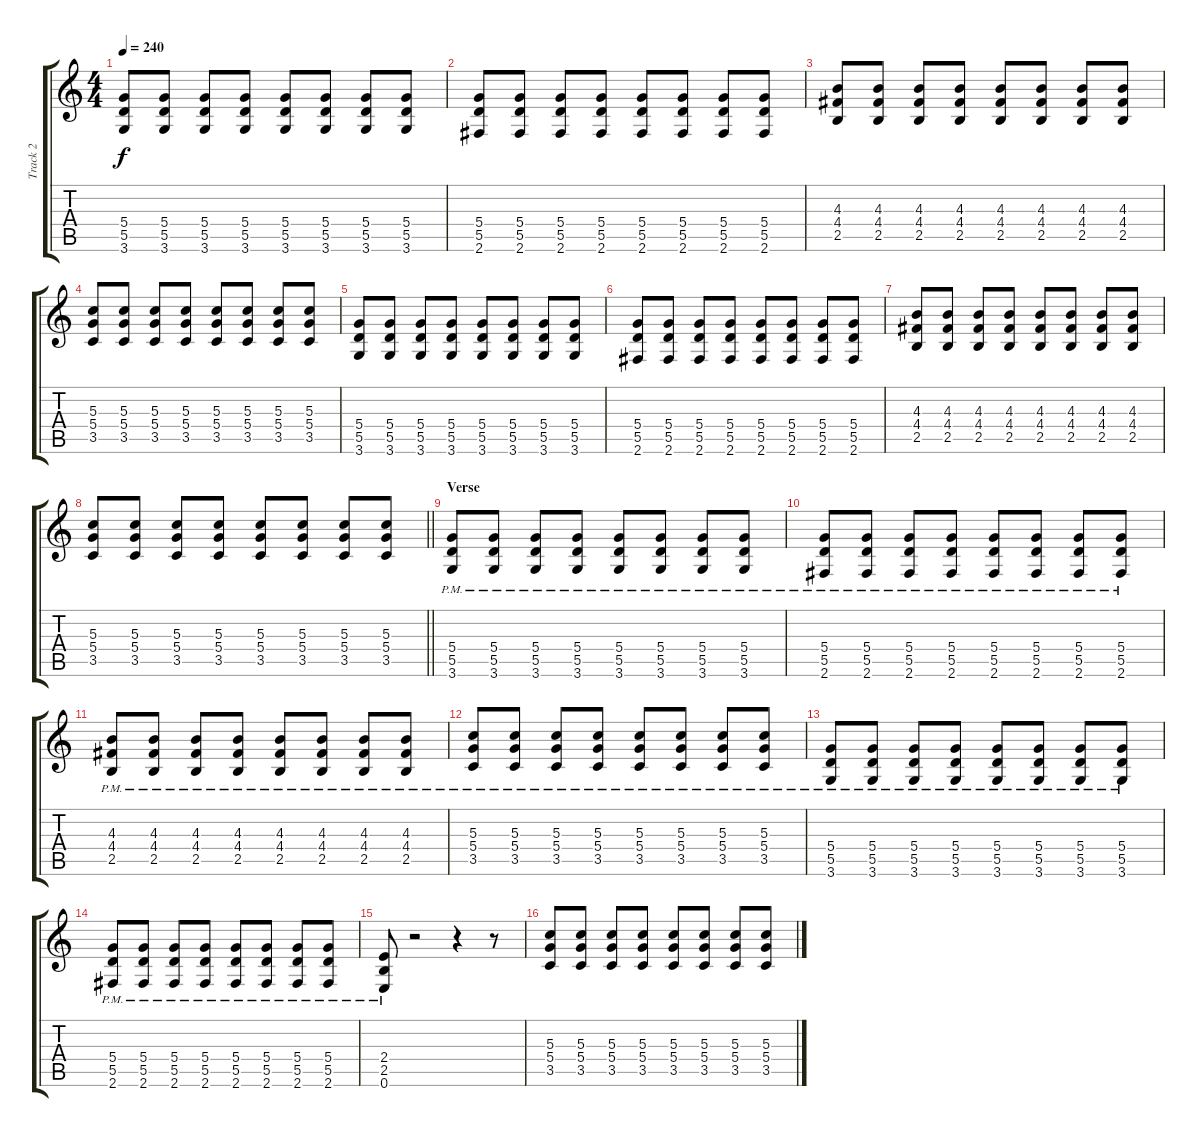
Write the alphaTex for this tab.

\track ("Track 2" "Track 2") {instrument overdrivenguitar}
\staff {score tabs}
\tuning (E4 B3 G3 D3 A2 E2) {hide}
\ts (4 4)
\tempo 240
\clef g2
\ks c
(5.4 5.5 3.6).8{dy f} (5.4 5.5 3.6).8 (5.4 5.5 3.6).8 (5.4 5.5 3.6).8 (5.4 5.5 3.6).8 (5.4 5.5 3.6).8 (5.4 5.5 3.6).8 (5.4 5.5 3.6).8 |
(5.4 5.5 2.6).8 (5.4 5.5 2.6).8 (5.4 5.5 2.6).8 (5.4 5.5 2.6).8 (5.4 5.5 2.6).8 (5.4 5.5 2.6).8 (5.4 5.5 2.6).8 (5.4 5.5 2.6).8 |
(4.3 4.4 2.5).8 (4.3 4.4 2.5).8 (4.3 4.4 2.5).8 (4.3 4.4 2.5).8 (4.3 4.4 2.5).8 (4.3 4.4 2.5).8 (4.3 4.4 2.5).8 (4.3 4.4 2.5).8 |
(5.3 5.4 3.5).8 (5.3 5.4 3.5).8 (5.3 5.4 3.5).8 (5.3 5.4 3.5).8 (5.3 5.4 3.5).8 (5.3 5.4 3.5).8 (5.3 5.4 3.5).8 (5.3 5.4 3.5).8 |
(5.4 5.5 3.6).8 (5.4 5.5 3.6).8 (5.4 5.5 3.6).8 (5.4 5.5 3.6).8 (5.4 5.5 3.6).8 (5.4 5.5 3.6).8 (5.4 5.5 3.6).8 (5.4 5.5 3.6).8 |
(5.4 5.5 2.6).8 (5.4 5.5 2.6).8 (5.4 5.5 2.6).8 (5.4 5.5 2.6).8 (5.4 5.5 2.6).8 (5.4 5.5 2.6).8 (5.4 5.5 2.6).8 (5.4 5.5 2.6).8 |
(4.3 4.4 2.5).8 (4.3 4.4 2.5).8 (4.3 4.4 2.5).8 (4.3 4.4 2.5).8 (4.3 4.4 2.5).8 (4.3 4.4 2.5).8 (4.3 4.4 2.5).8 (4.3 4.4 2.5).8 |
\barLineRight lightlight
(5.3 5.4 3.5).8 (5.3 5.4 3.5).8 (5.3 5.4 3.5).8 (5.3 5.4 3.5).8 (5.3 5.4 3.5).8 (5.3 5.4 3.5).8 (5.3 5.4 3.5).8 (5.3 5.4 3.5).8 |
\section ("" "Verse")
(5.4{pm} 5.5{pm} 3.6{pm}).8 (5.4{pm} 5.5{pm} 3.6{pm}).8 (5.4{pm} 5.5{pm} 3.6{pm}).8 (5.4{pm} 5.5{pm} 3.6{pm}).8 (5.4{pm} 5.5{pm} 3.6{pm}).8 (5.4{pm} 5.5{pm} 3.6{pm}).8 (5.4{pm} 5.5{pm} 3.6{pm}).8 (5.4{pm} 5.5{pm} 3.6{pm}).8 |
(5.4{pm} 5.5{pm} 2.6{pm}).8 (5.4{pm} 5.5{pm} 2.6{pm}).8 (5.4{pm} 5.5{pm} 2.6{pm}).8 (5.4{pm} 5.5{pm} 2.6{pm}).8 (5.4{pm} 5.5{pm} 2.6{pm}).8 (5.4{pm} 5.5{pm} 2.6{pm}).8 (5.4{pm} 5.5{pm} 2.6{pm}).8 (5.4{pm} 5.5{pm} 2.6{pm}).8 |
(4.3{pm} 4.4{pm} 2.5{pm}).8 (4.3{pm} 4.4{pm} 2.5{pm}).8 (4.3{pm} 4.4{pm} 2.5{pm}).8 (4.3{pm} 4.4{pm} 2.5{pm}).8 (4.3{pm} 4.4{pm} 2.5{pm}).8 (4.3{pm} 4.4{pm} 2.5{pm}).8 (4.3{pm} 4.4{pm} 2.5{pm}).8 (4.3{pm} 4.4{pm} 2.5{pm}).8 |
(5.3{pm} 5.4{pm} 3.5{pm}).8 (5.3{pm} 5.4{pm} 3.5{pm}).8 (5.3{pm} 5.4{pm} 3.5{pm}).8 (5.3{pm} 5.4{pm} 3.5{pm}).8 (5.3{pm} 5.4{pm} 3.5{pm}).8 (5.3{pm} 5.4{pm} 3.5{pm}).8 (5.3{pm} 5.4{pm} 3.5{pm}).8 (5.3{pm} 5.4{pm} 3.5{pm}).8 |
(5.4{pm} 5.5{pm} 3.6{pm}).8 (5.4{pm} 5.5{pm} 3.6{pm}).8 (5.4{pm} 5.5{pm} 3.6{pm}).8 (5.4{pm} 5.5{pm} 3.6{pm}).8 (5.4{pm} 5.5{pm} 3.6{pm}).8 (5.4{pm} 5.5{pm} 3.6{pm}).8 (5.4{pm} 5.5{pm} 3.6{pm}).8 (5.4{pm} 5.5{pm} 3.6{pm}).8 |
(5.4{pm} 5.5{pm} 2.6{pm}).8 (5.4{pm} 5.5{pm} 2.6{pm}).8 (5.4{pm} 5.5{pm} 2.6{pm}).8 (5.4{pm} 5.5{pm} 2.6{pm}).8 (5.4{pm} 5.5{pm} 2.6{pm}).8 (5.4{pm} 5.5{pm} 2.6{pm}).8 (5.4{pm} 5.5{pm} 2.6{pm}).8 (5.4{pm} 5.5{pm} 2.6{pm}).8 |
(2.4{pm} 2.5{pm} 0.6{pm}).8 r.2 r.4 r.8 |
(5.3 5.4 3.5).8 (5.3 5.4 3.5).8 (5.3 5.4 3.5).8 (5.3 5.4 3.5).8 (5.3 5.4 3.5).8 (5.3 5.4 3.5).8 (5.3 5.4 3.5).8 (5.3 5.4 3.5).8
